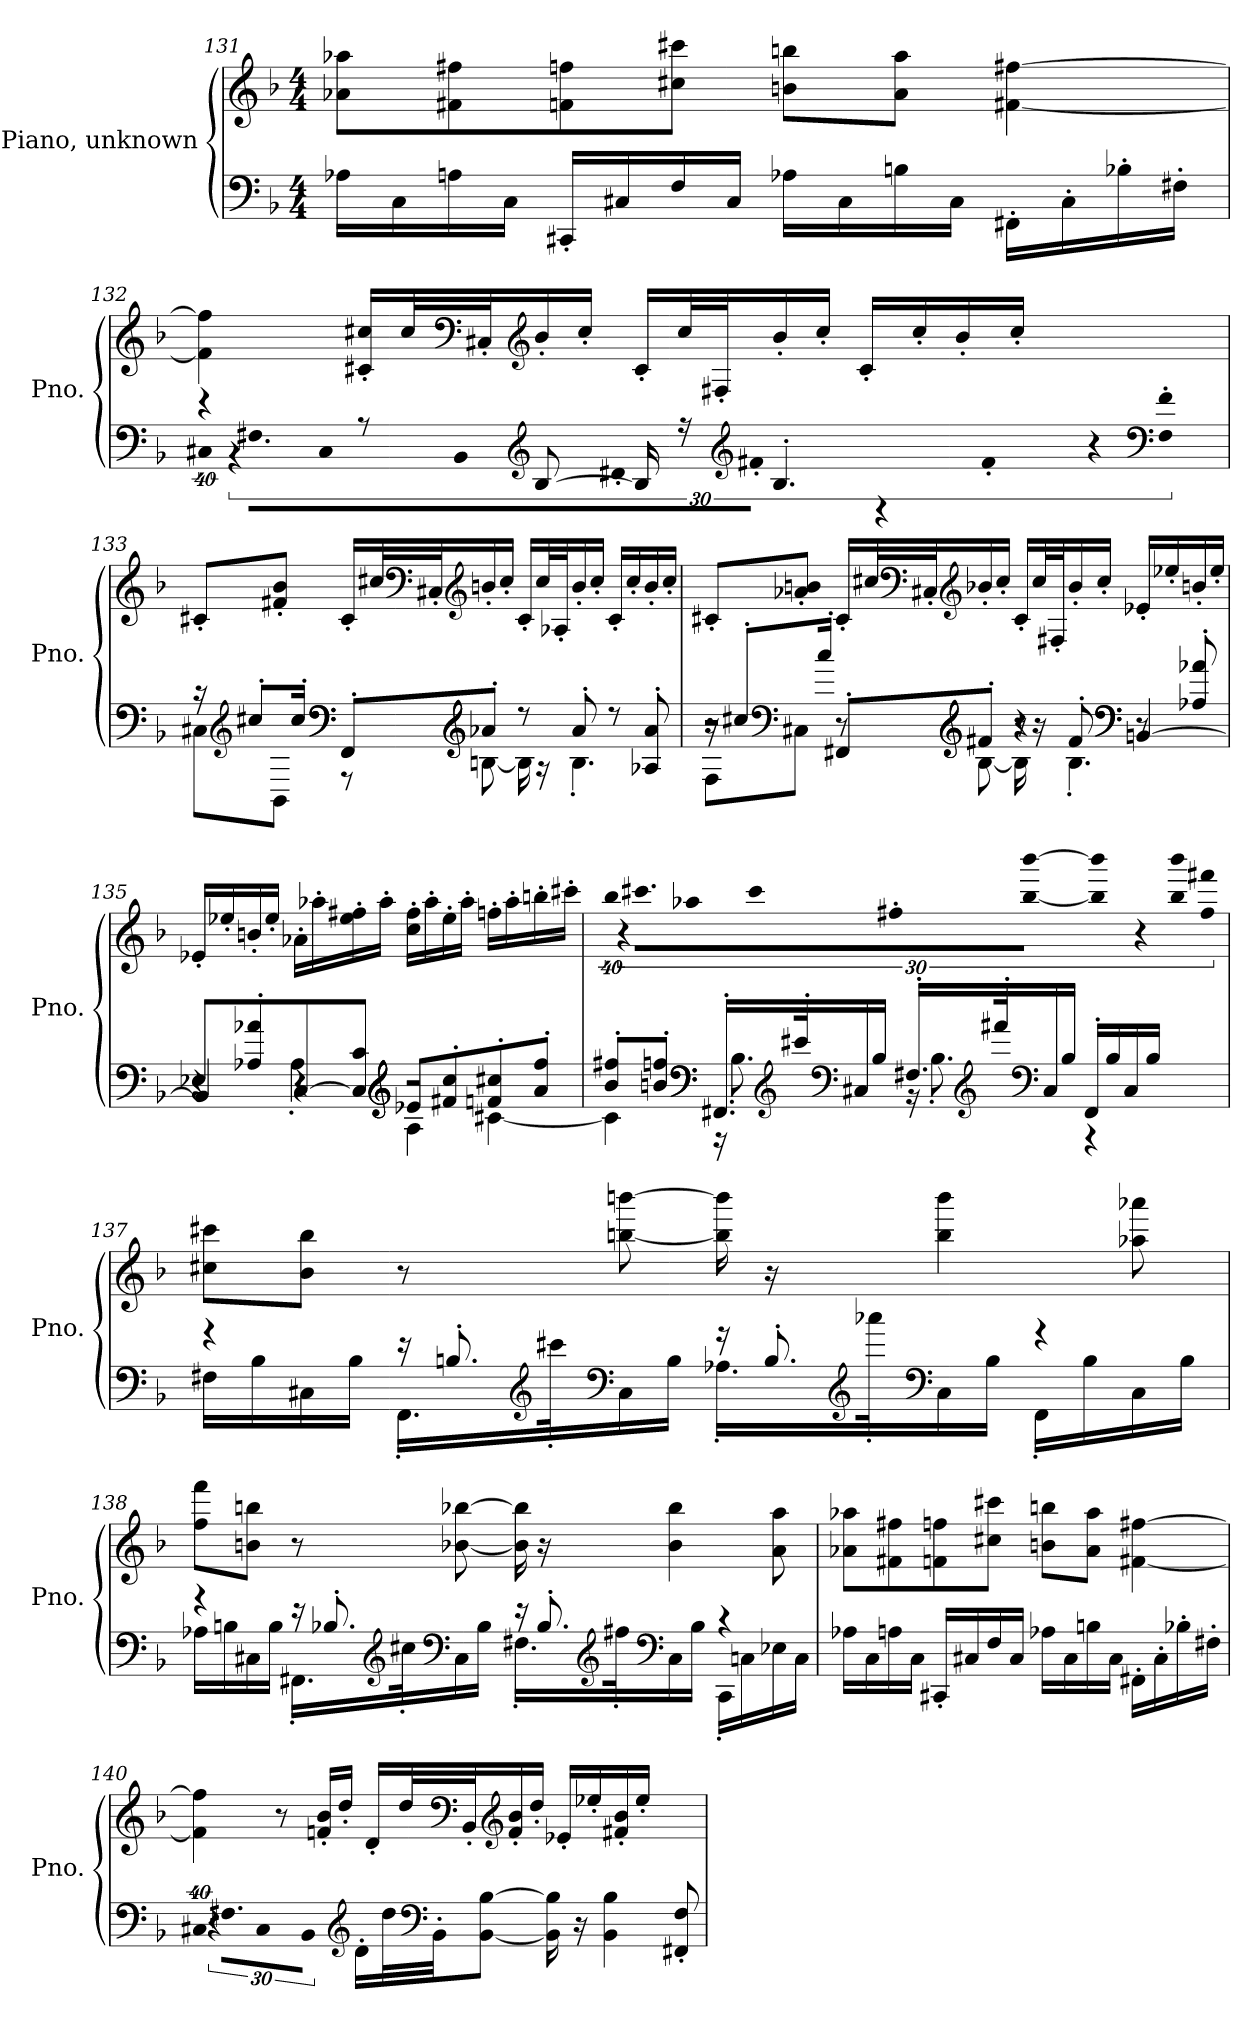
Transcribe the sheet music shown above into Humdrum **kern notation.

**kern	**kern
*part1	*part1
*staff2	*staff1
*I"Piano, unknown	*
*I'Pno.	*
!!LO:LB:g=z
*clefF4	*clefG2
*k[b-]	*k[b-]
*M4/4	*M4/4
=131	=131
16A-X\LL	8a-X\ 8aa-X\L
16C\	.
16An\	8f#X\ 8ff#X\
16C\JJ	.
16CC#X'/LL	8fn\ 8ffn\
16C#X/	.
16F/	8cc#X\ 8ccc#X\J
16C#/JJ	.
16A-X\LL	8bn\ 8bbn\L
16C#\	.
16Bn\	8a-\ 8aa-\J
16C#\JJ	.
16FF#X'\LL	[4f#X\ [4ff#X\
16C#'\	.
16B-X'\	.
16F#X'\JJ	.
!!LO:LB:g=z
=132	=132
*^	*
!	!LO:N:vis=32	!
4r	640%23C#X\	4f#\] 4ff#\]
!	!LO:N:vis=64	!
.	960%17r	.
!	!LO:N:vis=32.	!
.	1920%103F#X\KLL	.
!	!LO:N:vis=16	!
.	1920%137C#\	.
!	!LO:N:vis=16	!
.	1920%137BB-\J	.
8r	8FF#X'\	16c#X/' 16cc#X/'LL
.	.	32cc#/L
*	*	*clefF4
.	.	32C#X'/J
*clefG2	*	*clefG2
[8B-/	8f#X'\J	16b-'/
.	.	16cc#'/JJ
16B-/]	8r	16c#'/LL
16r	.	32cc#/L
.	.	32F#X'/J
4.B-'/	8f#'\	16b-'/
.	.	16cc#'/JJ
.	8r	16c#'/LL
.	.	16cc#'/
*clefF4	*	*
.	8F#\' 8f#\'	16b-'/
.	.	16cc#'/JJ
!!LO:LB:g=z
=133	=133	=133
16r	8C#X\L	8c#X'/L
*clefG2	*	*
8cc#X'/L	.	.
.	8BB-\J	8f#X/' 8b-/'J
16cc#'/Jk	.	.
*clefF4	*	*
8FF'/L	8r	16c#'/LL
.	.	32cc#X/L
*	*	*clefF4
.	.	32C#X'/J
*clefG2	*	*clefG2
8a-X'/J	[8Bn\	16bn'/
.	.	16cc#'/JJ
8r	16B\]	16c#'/LL
.	16r	32cc#/L
.	.	32A-X'/J
8a-'/	4.B'\	16b'/
.	.	16cc#'/JJ
8r	.	16c#'/LL
.	.	16cc#'/
8A-X/' 8a-/'	.	16b'/
.	.	16cc#'/JJ
!!LO:LB:g=z
=134	=134	=134
*	*^	*
16r	8F\L	2r	8c#X'/L
8cc#X'/L	.	.	.
*clefF4	*	*	*
.	8C#X\J	.	8a-X/' 8bn/'J
16cc#'/Jk	.	.	.
8FF#X'/L	8r	.	16c#'/LL
.	.	.	32cc#X/L
*	*	*	*clefF4
.	.	.	32C#X'/J
*clefG2	*	*	*clefG2
8f#X'/J	[8B-\	.	16b-X'/
.	.	.	16cc#'/JJ
8r	16B-\]	4r	16c#'/LL
.	16r	.	32cc#/L
.	.	.	32F#X'/J
8f#'/	4.B-'\	.	16b-'/
.	.	.	16cc#'/JJ
*clefF4	*	*	*
8r	.	[4BBn/	16e-X'/LL
.	.	.	16ee-X'/
8A-X/' 8a-X/'	.	.	16bn'/
.	.	.	16ee-'/JJ
!!LO:LB:g=z
=135	=135	=135	=135
8E-X/L	4r	4BB/]	16e-X'/LL
.	.	.	16ee-X'/
8A-X/' 8a-X/'	.	.	16bn'/
.	.	.	16ee-'/JJ
[8C/	4A-'\	4r	16a-X'\LL
.	.	.	16aa-X'\
8C/] 8c/J	.	.	16ee-\' 16ff#X\'
.	.	.	16aa-'\JJ
*clefG2	*	*	*
8e-X/L	4A-\	2r	16cc\' 16ff#\'LL
.	.	.	16aa-'\
8f#X/' 8cc/'	.	.	16ee-'\
.	.	.	16aa-'\JJ
8fn/' 8cc#X/'	[4c#X\	.	16ffn'\LL
.	.	.	16aa-'\
8a-/' 8ff/'J	.	.	16bbn'\
.	.	.	16ccc#X'\JJ
*	*v	*v	*
!!LO:PB:g=z
=136	=136	=136
!	!	!LO:N:vis=32
8b-/' 8ff#X/'L	4c#\]	640%23bb-\
!	!	!LO:N:vis=64
.	.	960%17r
!	!	!LO:N:vis=32.
.	.	1920%103ccc#X\KLL
!	!	!LO:N:vis=16
.	.	1920%137aa-X\
8bn/' 8ffn/'J	.	.
!	!	!LO:N:vis=16
.	.	1920%137ccc#\J
*clefF4	*	*
16.FF#X'/LL	16r	8ff#X'\
.	8.B-'\	.
*clefG2	*	*
32ccc#X'/K	.	.
*clefF4	*	*
16C#X/	.	[8bb-\ [8bbb-\J
16B-/JJ	.	.
16.F#X'/LL	16r	16bb-\] 16bbb-\]
.	8.B-'\	16r
*clefG2	*	*
32fff#X'/K	.	.
*clefF4	*	*
16C#/	.	4bb-\ 4bbb-\
16B-/JJ	.	.
16FF#'/LL	4r	.
16B-/	.	.
16C#/	.	8ff#\ 8fff#X\
16B-/JJ	.	.
!!LO:LB:g=z
=137	=137	=137
4r	16F#X\LL	8cc#X\ 8ccc#X\L
.	16B-\	.
.	16C#X\	8b-\ 8bb-\J
.	16B-\JJ	.
16r	16.FF'\LL	8r
8.Bn'/	.	.
*clefG2	*	*
.	32ccc#X'\K	.
*clefF4	*	*
.	16C#\	[8bbn\ [8bbbn\
.	16B\JJ	.
16r	16.A-X'\LL	16bb\] 16bbb\]
8.B'/	.	16r
*clefG2	*	*
.	32aaa-X'\K	.
*clefF4	*	*
.	16C#\	4bb\ 4bbb\
.	16B\JJ	.
4r	16FF'\LL	.
.	16B\	.
.	16C#\	8aa-X\ 8aaa-X\
.	16B\JJ	.
!!LO:LB:g=z
=138	=138	=138
4r	16A-X\LL	8ff\ 8fff\L
.	16Bn\	.
.	16C#X\	8bn\ 8bbn\J
.	16B\JJ	.
16r	16.FF#X'\LL	8r
8.B-X'/	.	.
*clefG2	*	*
.	32cc#X'\K	.
*clefF4	*	*
.	16C#\	[8b-X\ [8bb-X\
.	16B-\JJ	.
16r	16.F#X'\LL	16b-\] 16bb-\]
8.B-'/	.	16r
*clefG2	*	*
.	32ff#X'\K	.
*clefF4	*	*
.	16C#\	4b-\ 4bb-\
.	16B-\JJ	.
4r	16CC'\LL	.
.	16Cn\	.
.	16E-X\	8a\ 8aa\
.	16C\JJ	.
*v	*v	*
!!LO:LB:g=z
=139	=139
16A-X\LL	8a-X\ 8aa-X\L
16C\	.
16An\	8f#X\ 8ff#X\
16C\JJ	.
16CC#X'/LL	8fn\ 8ffn\
16C#X/	.
16F/	8cc#X\ 8ccc#X\J
16C#/JJ	.
16A-X\LL	8bn\ 8bbn\L
16C#\	.
16Bn\	8a-\ 8aa-\J
16C#\JJ	.
16FF#X'\LL	[4f#X\ [4ff#X\
16C#'\	.
16B-X'\	.
16F#X'\JJ	.
!!LO:LB:g=z
=140	=140
!LO:N:vis=32	!
640%23C#X/	4f#\] 4ff#\]
!LO:N:vis=64	!
960%17r	.
!LO:N:vis=32.	!
1920%103F#X\KLL	.
!LO:N:vis=16	!
1920%137C#\	.
!LO:N:vis=16	!
1920%137BB-\JJ	.
*clefG2	*
16d'\LL	8r
32dd\L	.
*clefF4	*
32BB-'\JJ	.
[8BB-\ [8B-\J	16fn/' 16b-/'LL
.	16dd'/JJ
16BB-\] 16B-\]	16d'/LL
16r	32dd/L
*	*clefF4
.	32BB-'/J
*	*clefG2
4BB-\ 4B-\	16f/' 16b-/'
.	16dd'/JJ
.	16e-X'/LL
.	16ee-X'/
8FF#X/' 8F#/'	16f#X/' 16b-/'
.	16ee-'/JJ
=	=
*-	*-
